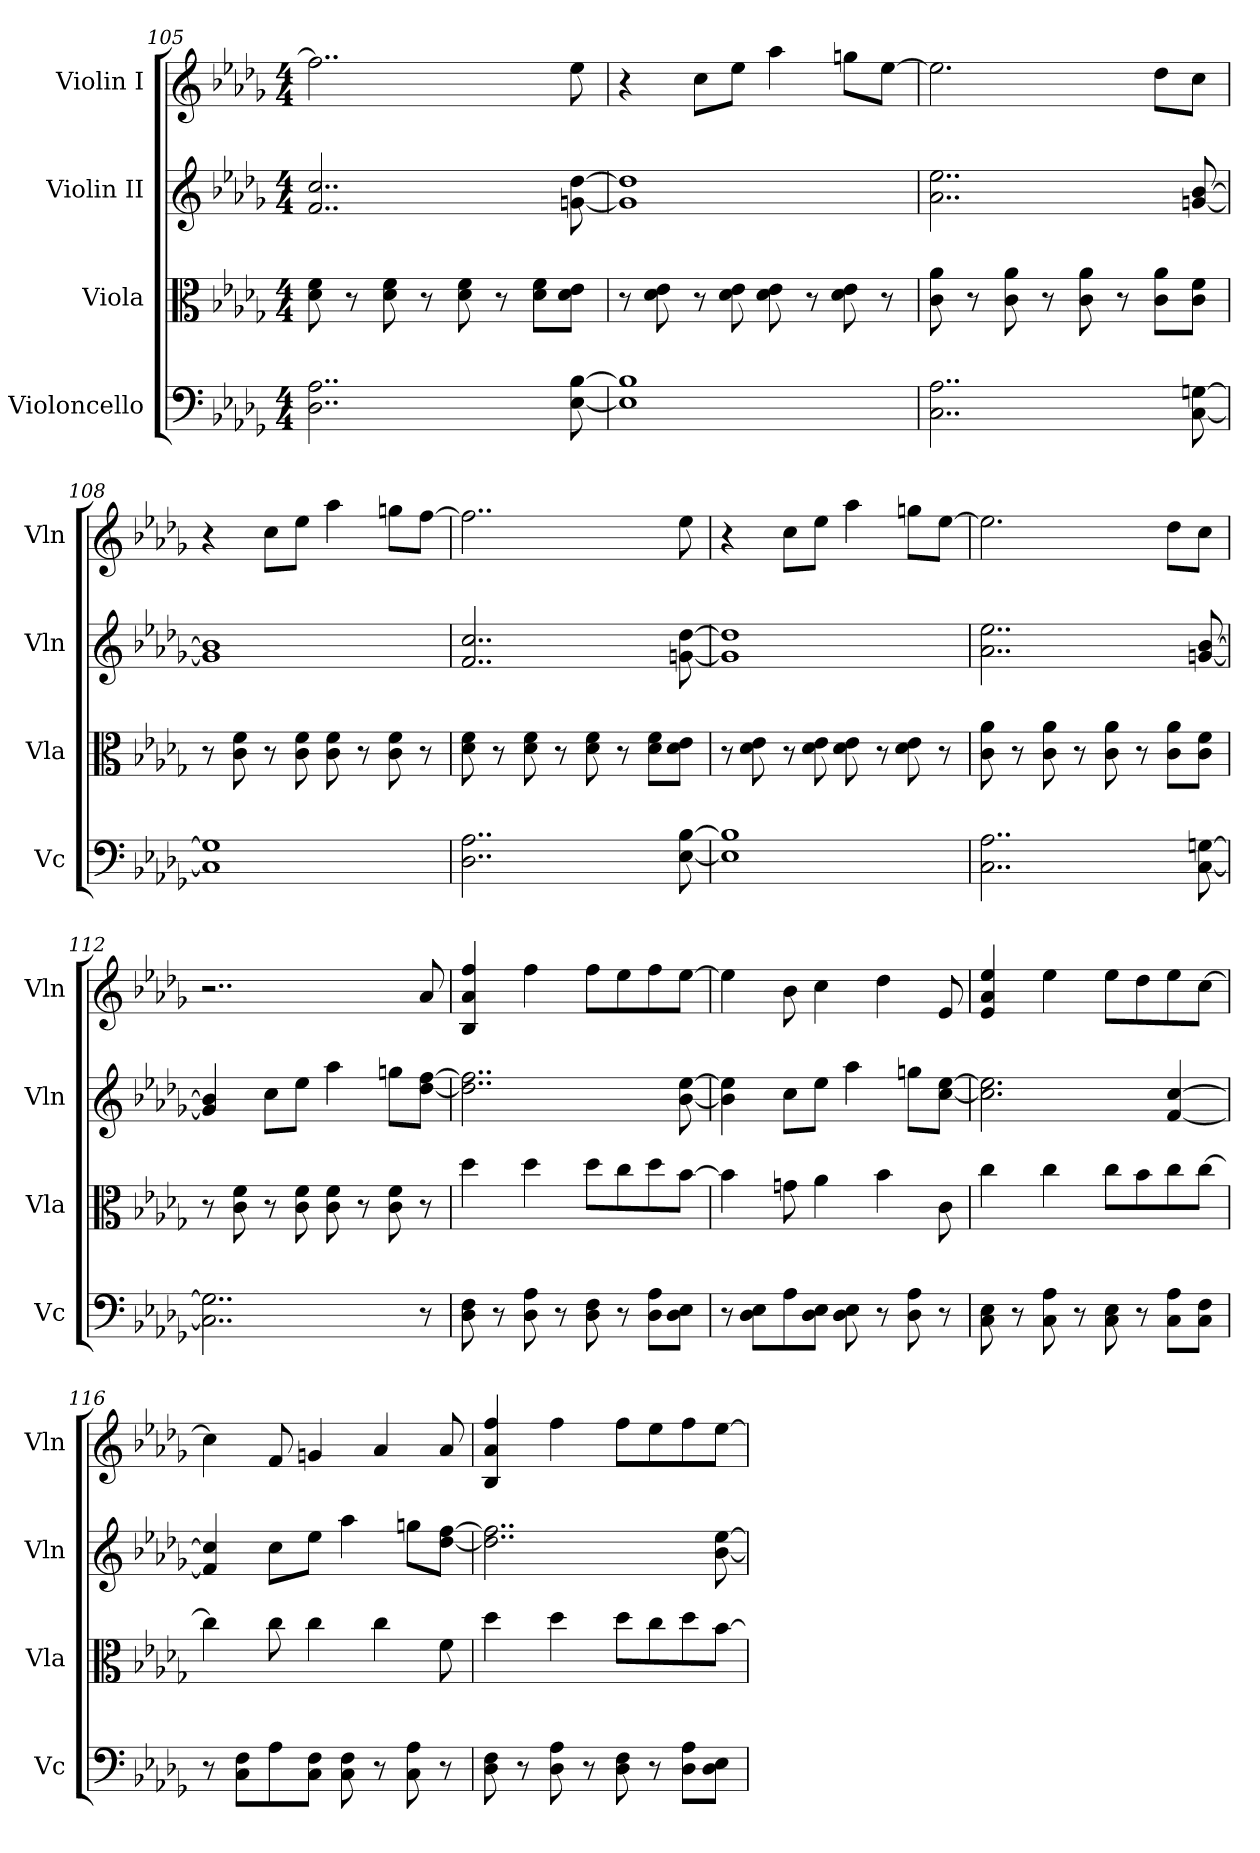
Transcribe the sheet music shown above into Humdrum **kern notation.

**kern	**kern	**kern	**kern
*part4	*part3	*part2	*part1
*staff4	*staff3	*staff2	*staff1
*I"Violoncello	*I"Viola	*I"Violin II	*I"Violin I
*I'Vc	*I'Vla	*I'Vln	*I'Vln
!!LO:LB:g=z
*clefF4	*clefC3	*clefG2	*clefG2
*k[b-e-a-d-g-]	*k[b-e-a-d-g-]	*k[b-e-a-d-g-]	*k[b-e-a-d-g-]
*M4/4	*M4/4	*M4/4	*M4/4
=105	=105	=105	=105
2..D-\ 2..A-\	8d-\ 8f\	2..f/ 2..cc/	2..ff\]
.	8r	.	.
.	8d-\ 8f\	.	.
.	8r	.	.
.	8d-\ 8f\	.	.
.	8r	.	.
.	8d-\ 8f\L	.	.
[8E-\ [8B-\	8d-\ 8e-\J	[8gn\ [8dd-\	8ee-\
=106	=106	=106	=106
1E-] 1B-]	8r	1g] 1dd-]	4r
.	8d-\ 8e-\	.	.
.	8r	.	8cc\L
.	8d-\ 8e-\	.	8ee-\J
.	8d-\ 8e-\	.	4aa-\
.	8r	.	.
.	8d-\ 8e-\	.	8ggn\L
.	8r	.	[8ee-\J
=107	=107	=107	=107
2..C\ 2..A-\	8c\ 8a-\	2..a-\ 2..ee-\	2.ee-\]
.	8r	.	.
.	8c\ 8a-\	.	.
.	8r	.	.
.	8c\ 8a-\	.	.
.	8r	.	.
.	8c\ 8a-\L	.	8dd-\L
[8C\ [8Gn\	8c\ 8f\J	[8gn/ [8b-/	8cc\J
=108	=108	=108	=108
1C] 1G]	8r	1g] 1b-]	4r
.	8c\ 8f\	.	.
.	8r	.	8cc\L
.	8c\ 8f\	.	8ee-\J
.	8c\ 8f\	.	4aa-\
.	8r	.	.
.	8c\ 8f\	.	8ggn\L
.	8r	.	[8ff\J
!!LO:PB:g=z
=109	=109	=109	=109
2..D-\ 2..A-\	8d-\ 8f\	2..f/ 2..cc/	2..ff\]
.	8r	.	.
.	8d-\ 8f\	.	.
.	8r	.	.
.	8d-\ 8f\	.	.
.	8r	.	.
.	8d-\ 8f\L	.	.
[8E-\ [8B-\	8d-\ 8e-\J	[8gn\ [8dd-\	8ee-\
=110	=110	=110	=110
1E-] 1B-]	8r	1g] 1dd-]	4r
.	8d-\ 8e-\	.	.
.	8r	.	8cc\L
.	8d-\ 8e-\	.	8ee-\J
.	8d-\ 8e-\	.	4aa-\
.	8r	.	.
.	8d-\ 8e-\	.	8ggn\L
.	8r	.	[8ee-\J
=111	=111	=111	=111
2..C\ 2..A-\	8c\ 8a-\	2..a-\ 2..ee-\	2.ee-\]
.	8r	.	.
.	8c\ 8a-\	.	.
.	8r	.	.
.	8c\ 8a-\	.	.
.	8r	.	.
.	8c\ 8a-\L	.	8dd-\L
[8C\ [8Gn\	8c\ 8f\J	[8gn/ [8b-/	8cc\J
=112	=112	=112	=112
2..C\] 2..G\]	8r	4g/] 4b-/]	2..r
.	8c\ 8f\	.	.
.	8r	8cc\L	.
.	8c\ 8f\	8ee-\J	.
.	8c\ 8f\	4aa-\	.
.	8r	.	.
.	8c\ 8f\	8ggn\L	.
8r	8r	[8dd-\ [8ff\J	8a-/
!!LO:LB:g=z
=113	=113	=113	=113
8D-\ 8F\	4dd-\	2..dd-\] 2..ff\]	4B-/ 4a-/ 4ff/
8r	.	.	.
8D-\ 8A-\	4dd-\	.	4ff\
8r	.	.	.
8D-\ 8F\	8dd-\L	.	8ff\L
8r	8cc\	.	8ee-\
8D-\ 8A-\L	8dd-\	.	8ff\
8D-\ 8E-\J	[8b-\J	[8b-\ [8ee-\	[8ee-\J
=114	=114	=114	=114
8r	4b-\]	4b-\] 4ee-\]	4ee-\]
8D-\ 8E-\L	.	.	.
8A-\	8gn\	8cc\L	8b-\
8D-\ 8E-\J	4a-\	8ee-\J	4cc\
8D-\ 8E-\	.	4aa-\	.
8r	4b-\	.	4dd-\
8D-\ 8A-\	.	8ggn\L	.
8r	8c\	[8cc\ [8ee-\J	8e-/
=115	=115	=115	=115
8C\ 8E-\	4cc\	2.cc\] 2.ee-\]	4e-/ 4a-/ 4ee-/
8r	.	.	.
8C\ 8A-\	4cc\	.	4ee-\
8r	.	.	.
8C\ 8E-\	8cc\L	.	8ee-\L
8r	8b-\	.	8dd-\
8C\ 8A-\L	8cc\	[4f/ [4cc/	8ee-\
8C\ 8F\J	[8cc\J	.	[8cc\J
=116	=116	=116	=116
8r	4cc\]	4f/] 4cc/]	4cc\]
8C\ 8F\L	.	.	.
8A-\	8cc\	8cc\L	8f/
8C\ 8F\J	4cc\	8ee-\J	4gn/
8C\ 8F\	.	4aa-\	.
8r	4cc\	.	4a-/
8C\ 8A-\	.	8ggn\L	.
8r	8f\	[8dd-\ [8ff\J	8a-/
!!LO:LB:g=z
=117	=117	=117	=117
8D-\ 8F\	4dd-\	2..dd-\] 2..ff\]	4B-/ 4a-/ 4ff/
8r	.	.	.
8D-\ 8A-\	4dd-\	.	4ff\
8r	.	.	.
8D-\ 8F\	8dd-\L	.	8ff\L
8r	8cc\	.	8ee-\
8D-\ 8A-\L	8dd-\	.	8ff\
8D-\ 8E-\J	[8b-\J	[8b-\ [8ee-\	[8ee-\J
=	=	=	=
*-	*-	*-	*-
